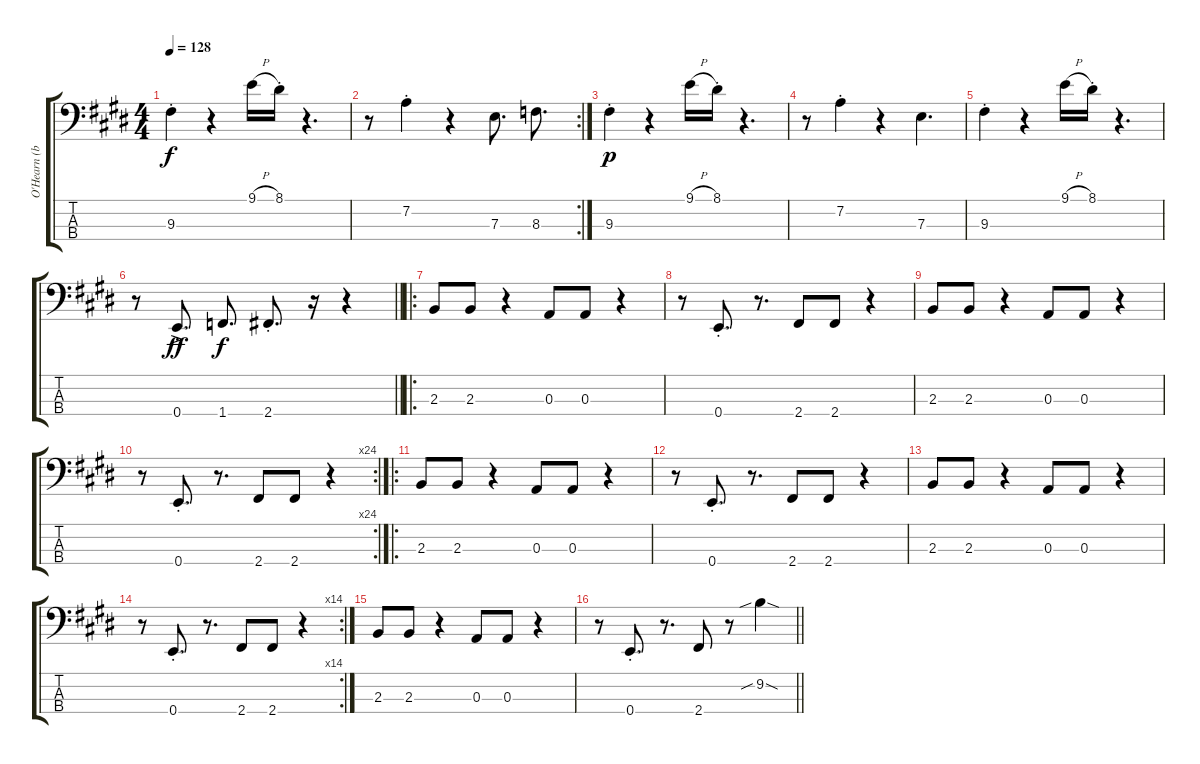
\track ("O'Hearn (bass)" "O'Hearn (b") {instrument electricbassfinger}
\staff {score tabs}
\tuning (G2 D2 A1 E1) {hide}
\ts (4 4)
\tempo 128
\clef f4
\ks c#minor
9.3{st}.4{dy f} r.4 9.1{h}.16 8.1{st}.16 r.4{d} |
\rc 2
r.8 7.2{st}.4 r.4 7.3.8{d} 8.3.8{d} |
\ks e
9.3{st}.4{dy p} r.4 9.1{h}.16 8.1{st}.16 r.4{d} |
\ks c#minor
r.8 7.2{st}.4 r.4 7.3.4{d} |
9.3{st}.4 r.4 9.1{h}.16 8.1{st}.16 r.4{d} |
\barLineRight lightlight
r.8 0.4{ac}.8{d dy ff} 1.4.8{d dy f} 2.4{st}.8{d} r.16 r.4 |
\ro
\ks e
2.3.8 2.3.8 r.4 0.3.8 0.3.8 r.4 |
\ks c#minor
r.8 0.4{st}.8{d} r.8{d} 2.4.8 2.4.8 r.4 |
2.3.8 2.3.8 r.4 0.3.8 0.3.8 r.4 |
\rc 24
r.8 0.4{st}.8{d} r.8{d} 2.4.8 2.4.8 r.4 |
\ro
\ks e
2.3.8 2.3.8 r.4 0.3.8 0.3.8 r.4 |
\ks c#minor
r.8 0.4{st}.8{d} r.8{d} 2.4.8 2.4.8 r.4 |
2.3.8 2.3.8 r.4 0.3.8 0.3.8 r.4 |
\rc 14
r.8 0.4{st}.8{d} r.8{d} 2.4.8 2.4.8 r.4 |
\ks e
2.3.8 2.3.8 r.4 0.3.8 0.3.8 r.4 |
\barLineRight lightlight
\ks c#minor
r.8 0.4{st}.8{d} r.8{d} 2.4.8 r.8 9.2{sib sod}.4
